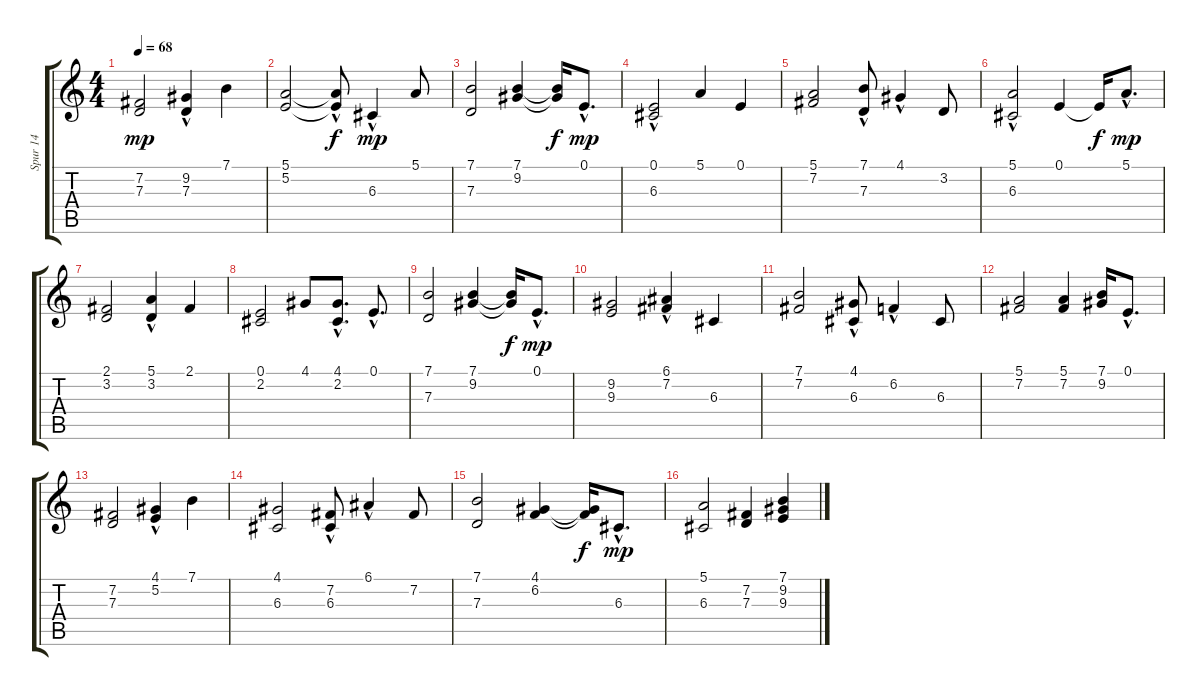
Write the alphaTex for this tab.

\track ("Spur 14" "Spur 14") {instrument acousticgrandpiano}
\staff {score tabs}
\tuning (E4 B3 G3 D3 A2 E2) {hide}
\ts (4 4)
\tempo 68
\clef g2
\ks c
(7.2 7.3).2{dy mp} (9.2{hac} 7.3).4 7.1.4 |
(5.1 5.2).2 (5.1{t} 5.2{hac t}).8{dy f} 6.3{hac}.4{dy mp} 5.1.8 |
(7.1 7.3).2 (7.1 9.2).4 (7.1{t} 9.2{t}).16{dy f} 0.1{hac}.8{d dy mp} |
(0.1 6.3{hac}).2 5.1.4 0.1.4 |
(5.1 7.2).2 (7.1{hac} 7.3).8 4.1{hac}.4 3.2.8 |
(5.1 6.3{hac}).2 0.1.4 0.1{t}.16{dy f} 5.1{hac}.8{d dy mp} |
(2.1 3.2).2 (5.1 3.2{hac}).4 2.1.4 |
(0.1 2.2).2{instrument stringensemble1} 4.1.8 (4.1{hac} 2.2{hac}).8{d} 0.1{hac}.8{d} |
(7.1 7.3).2{instrument stringensemble1} (7.1 9.2).4 (7.1{t} 9.2{t}).16{dy f} 0.1{hac}.8{d dy mp} |
(9.2 9.3).2 (6.1{hac} 7.2).4 6.3.4 |
(7.1 7.2).2 (4.1{hac} 6.3).8 6.2{hac}.4 6.3.8 |
(5.1 7.2).2 (5.1 7.2).4 (7.1 9.2).16 0.1{hac}.8{d} |
(7.2 7.3).2 (4.1{hac} 5.2).4 7.1.4 |
(4.1 6.3).2 (7.2 6.3{hac}).8 6.1{hac}.4 7.2.8 |
(7.1 7.3).2 (4.1 6.2).4 (4.1{t} 6.2{t}).16{dy f} 6.3{hac}.8{d dy mp} |
(5.1 6.3).2 (7.2 7.3).4 (7.1 9.2 9.3).4
